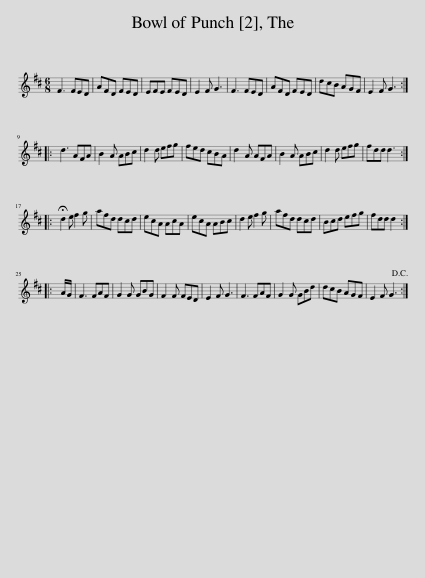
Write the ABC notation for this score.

X:1
L:1/8
M:6/8
I:linebreak $
K:D
V:1 treble
V:1
 F3 FED | AFD FED | EFE FED | E2 F G3 | F3 FED | %5
 AFD FED | dcB AGF | E2 F G3 ::$ d3 AFA | B2 A ABc | %10
 d2 d efg | fed cBA | d2 A AFA | B2 A ABc | d2 d efg | %15
 fdd d3 ::$ !fermata!d2 e f2 g | afd dcd | ecA AcA | ecA ABc | %20
 d2 e f2 g | afd dcd | Bcd efg | fdd d2 ::$ A/G/ | %25
 F3 FAF | G2 G GBG | F2 F FED | E2 F G3 | F3 FAF | %30
 G2 G GBd | dcB AGF | E2 F G3!D.C.! :| %33
